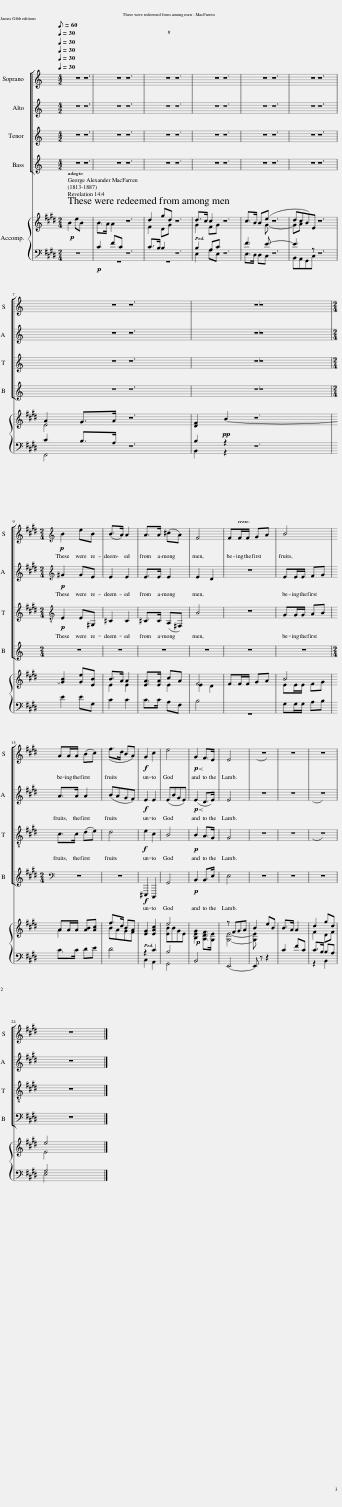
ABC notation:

X:1
%%score [ 1 2 3 4 ] { ( 5 6 ) | ( 7 8 ) }
L:1/8
Q:1/8=60
M:2/4
I:linebreak $
K:C
V:1 treble
V:2 treble
V:3 treble
V:4 treble
V:5 treble
V:6 treble
V:7 bass
V:8 bass
V:1
 z4 z12 | z16 | z16 | z16 | z16 | %5
 z16 |$ z16 | z16 |$[K:E][M:2/4][K:treble]!p! B2 eB | (B>A) A2 | %10
 A>A (^cA) | F4 | FF/F/ (GA) | B4 |$ AA/A/ (Bc) | %15
 (f>d BA) |!f! G2 c2 | e4 |!p!!<(! G2!<)! F>E | E4 | %20
 z4 | z4 | z4 |$ z4 |] %24
V:2
 z4 z12 | z16 | z16 | z16 | z16 | %5
 z16 |$ z16 | z16 |$[K:E][M:2/4][K:treble]!p! ^G2 GE | E2 E2 | %10
 E>E E2 | (E2 D2) | z4 | EE/E/ (FG) |$ A>A A2 | %15
 (BAGF) |!f! E2 E2 | (EBGE) |!p!!<(! E2!<)! D>E | E4 | %20
 z4 | z4 | z4 |$ z4 |] %24
V:3
 z4 z12 | z16 | z16 | z16 | z16 | %5
 z16 |$ z16 | z16 |$[K:E][M:2/4][K:treble-8]!p! e2 e^G | ^c2 c2 | %10
 ^c>c (A^F) | B4 | z4 | GG/G/ (AB) |$ c>c (de) | %15
 d4 |!f! e2 c2 | B4 |!p! B2 A>G | G4 | %20
 z4 | z4 | z4 |$ z4 |] %24
V:4
 z4 z12 | z16 | z16 | z16 | z16 | %5
 z16 |$ z16 | z16 |$[M:2/4] z4 | z4 | %10
 z4 | z4 | z4 | z4 |$[K:E][M:2/4][K:bass] z4 | %15
 z4 |!f! ^C,2 A,,2 | G,,4 |!p! B,,2 B,,>E, | E,4 | %20
 z4 | z4 | z4 |$ z4 |] %24
V:5
[K:E]!p! x4 | x16 | d2 gd z12 | d>c c2 z12 | c>B B(e z12 | %5
 dcB)E z12 |$ A2 G>A z12 | [DF]2!pp! B2- z12 |$ [GB]2 [Ge][EB] | B>A A2 | %10
 [EA]>[EA] cA | F4 | FF/F/ GA | B4 |$ AA/A/ [AB][Ac] | %15
 f>d BA | [EG]2 [EAc]2 | e4 |!p! x4 | z FGA | %20
 B2 eB | B>A A2 | d2 gd |$ e4 |] %24
V:6
[K:E] B2 eB | B>A A2 x12 | F2 DG x12 | G2 FG x12 | x3 G- x12 | %5
 GA x2 x12 |$ E4 x12 | x4 x12 |$ x4 | E2 E2 | %10
 x2 E2 | E2 D2 | x4 | EE/E/ FG |$ A2 x2 | %15
 BAGF | x4 | [EB]BGE | [B,EG]2 [A,DF]>[G,E] | [G,E]4- | %20
 [G,E] x x2 | x4 | F2 DF |$ E4 |] %24
V:7
[K:E] z4 |!p! C2 FC z12 | C>B, B,2 z12 | B,2 A,C z12 | F3 E- z12 | %5
 E3 z z12 |$ C2 B,>A, z12 | B,2 z2 z12 |$ x4 | x4 | %10
 x4 | x4 | x4 | x4 |$ x4 | %15
 x4 | z2 C2 | B,4 | B,,4 | E,,4- | %20
 E,, z z2 | C2 FC | C>B, B,A, |$ G,4 |] %24
V:8
[K:E] x4 | z16 | z16 | E,2 A,E, x12 | E,>D, D,C, x12 | %5
 B,,A,,G,,C, x12 |$ F,,4 x12 | B,,2 z2 x12 |$ E2 EG, | C2 C2 | %10
 C>C A,F, | B,4 | z4 | G,G,/G,/ A,B, |$ C>C DE | %15
 D4 | C,2 A,,2 | G,,4 | x4 | x4 | %20
 x4 | x4 | z2 B,,2 |$ E,4 |] %24
